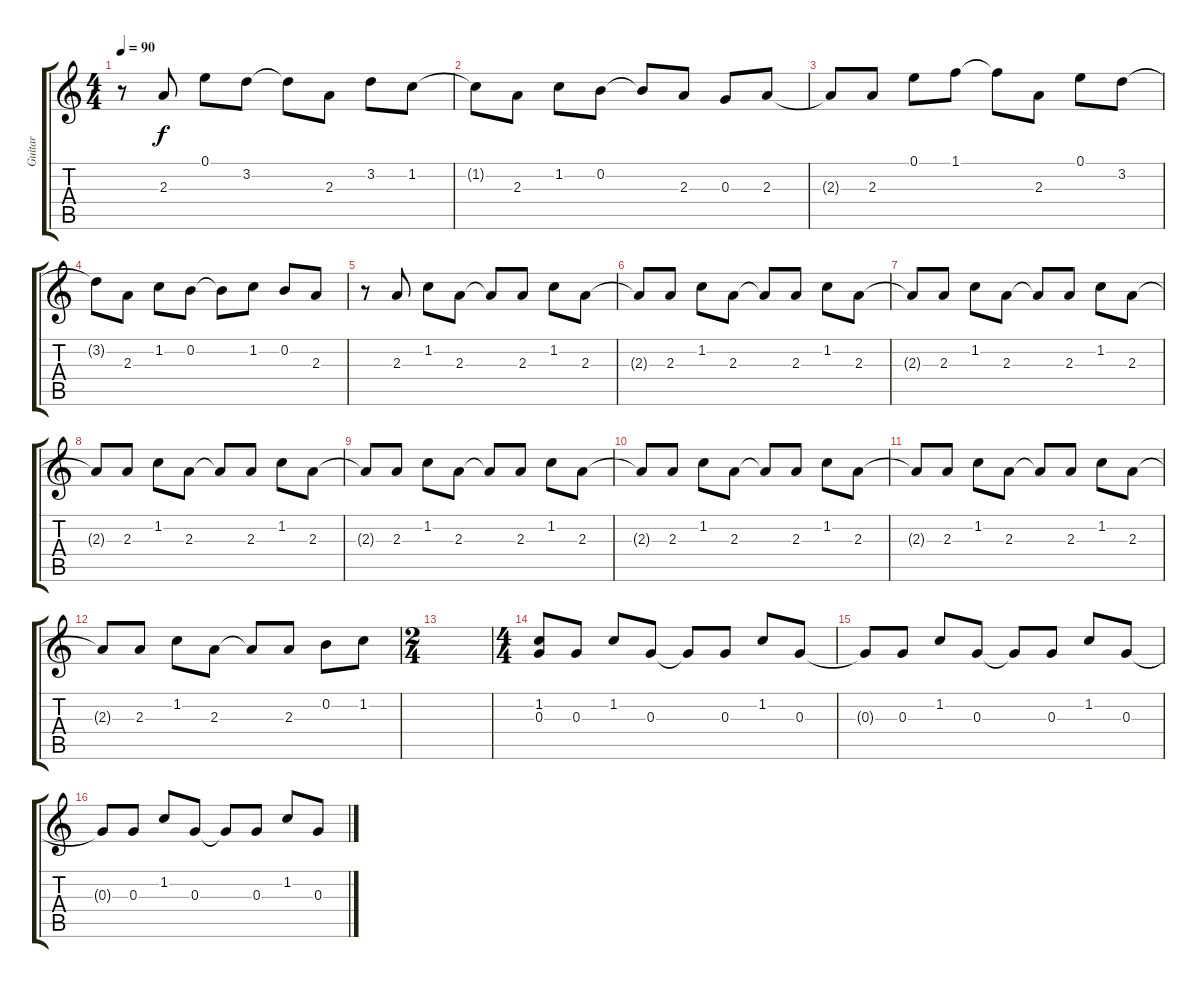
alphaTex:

\track ("Guitar" "Guitar") {instrument electricguitarjazz}
\staff {score tabs}
\tuning (E4 B3 G3 D3 A2 E2) {hide}
\ts (4 4)
\tempo 90
\clef g2
\ks c
r.8{dy f instrument electricguitarjazz} 2.3.8 0.1.8 3.2.8 3.2{t}.8 2.3.8 3.2.8 1.2.8 |
1.2{t}.8 2.3.8 1.2.8 0.2.8 0.2{t}.8 2.3.8 0.3.8 2.3.8 |
2.3{t}.8 2.3.8 0.1.8 1.1.8 1.1{t}.8 2.3.8 0.1.8 3.2.8 |
3.2{t}.8 2.3.8 1.2.8 0.2.8 0.2{t}.8 1.2.8 0.2.8 2.3.8 |
r.8 2.3.8 1.2.8 2.3.8 2.3{t}.8 2.3.8 1.2.8 2.3.8 |
2.3{t}.8 2.3.8 1.2.8 2.3.8 2.3{t}.8 2.3.8 1.2.8 2.3.8 |
2.3{t}.8 2.3.8 1.2.8 2.3.8 2.3{t}.8 2.3.8 1.2.8 2.3.8 |
2.3{t}.8 2.3.8 1.2.8 2.3.8 2.3{t}.8 2.3.8 1.2.8 2.3.8 |
2.3{t}.8 2.3.8 1.2.8 2.3.8 2.3{t}.8 2.3.8 1.2.8 2.3.8 |
2.3{t}.8 2.3.8 1.2.8 2.3.8 2.3{t}.8 2.3.8 1.2.8 2.3.8 |
2.3{t}.8 2.3.8 1.2.8 2.3.8 2.3{t}.8 2.3.8 1.2.8 2.3.8 |
2.3{t}.8 2.3.8 1.2.8 2.3.8 2.3{t}.8 2.3.8 0.2.8 1.2.8 |
\ts (2 4)
|
\ts (4 4)
(1.2 0.3).8 0.3.8 1.2.8 0.3.8 0.3{t}.8 0.3.8 1.2.8 0.3.8 |
0.3{t}.8 0.3.8 1.2.8 0.3.8 0.3{t}.8 0.3.8 1.2.8 0.3.8 |
0.3{t}.8 0.3.8 1.2.8 0.3.8 0.3{t}.8 0.3.8 1.2.8 0.3.8
